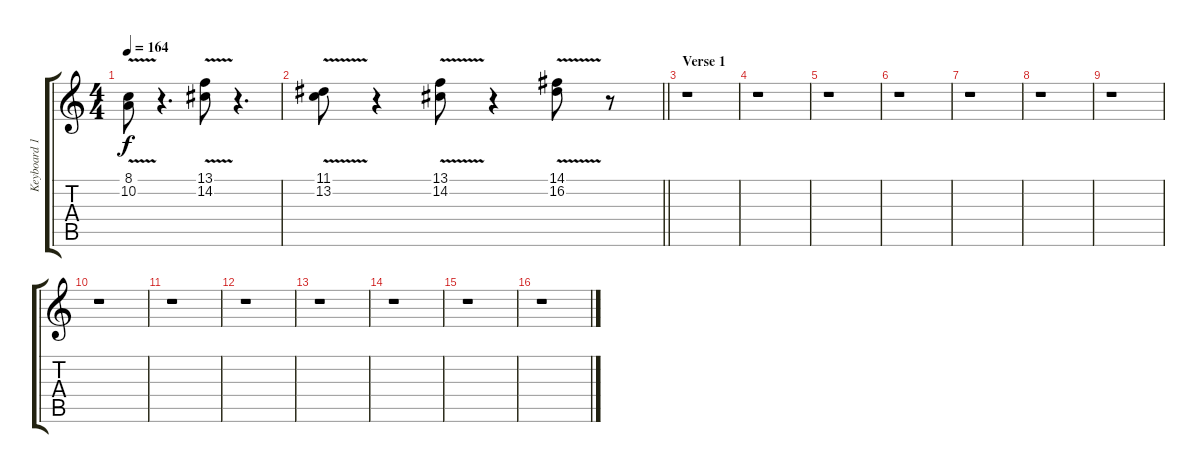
\track ("Keyboard 1 (Choir Aahs)" "Keyboard 1") {instrument choiraahs}
\staff {score tabs}
\tuning (E4 B3 G3 D3 A2 E2) {hide}
\ts (4 4)
\tempo 164
\clef g2
\ks c
(8.1{v} 10.2{v}).8{dy f} r.4{d} (13.1{v} 14.2{v}).8 r.4{d} |
\barLineRight lightlight
(11.1{v} 13.2{v}).8 r.4 (13.1{v} 14.2{v}).8 r.4 (14.1{v} 16.2{v}).8 r.8 |
\section ("" "Verse 1")
r.1 |
r.1 |
r.1 |
r.1 |
r.1 |
r.1 |
r.1 |
r.1 |
r.1 |
r.1 |
r.1 |
r.1 |
r.1 |
r.1
